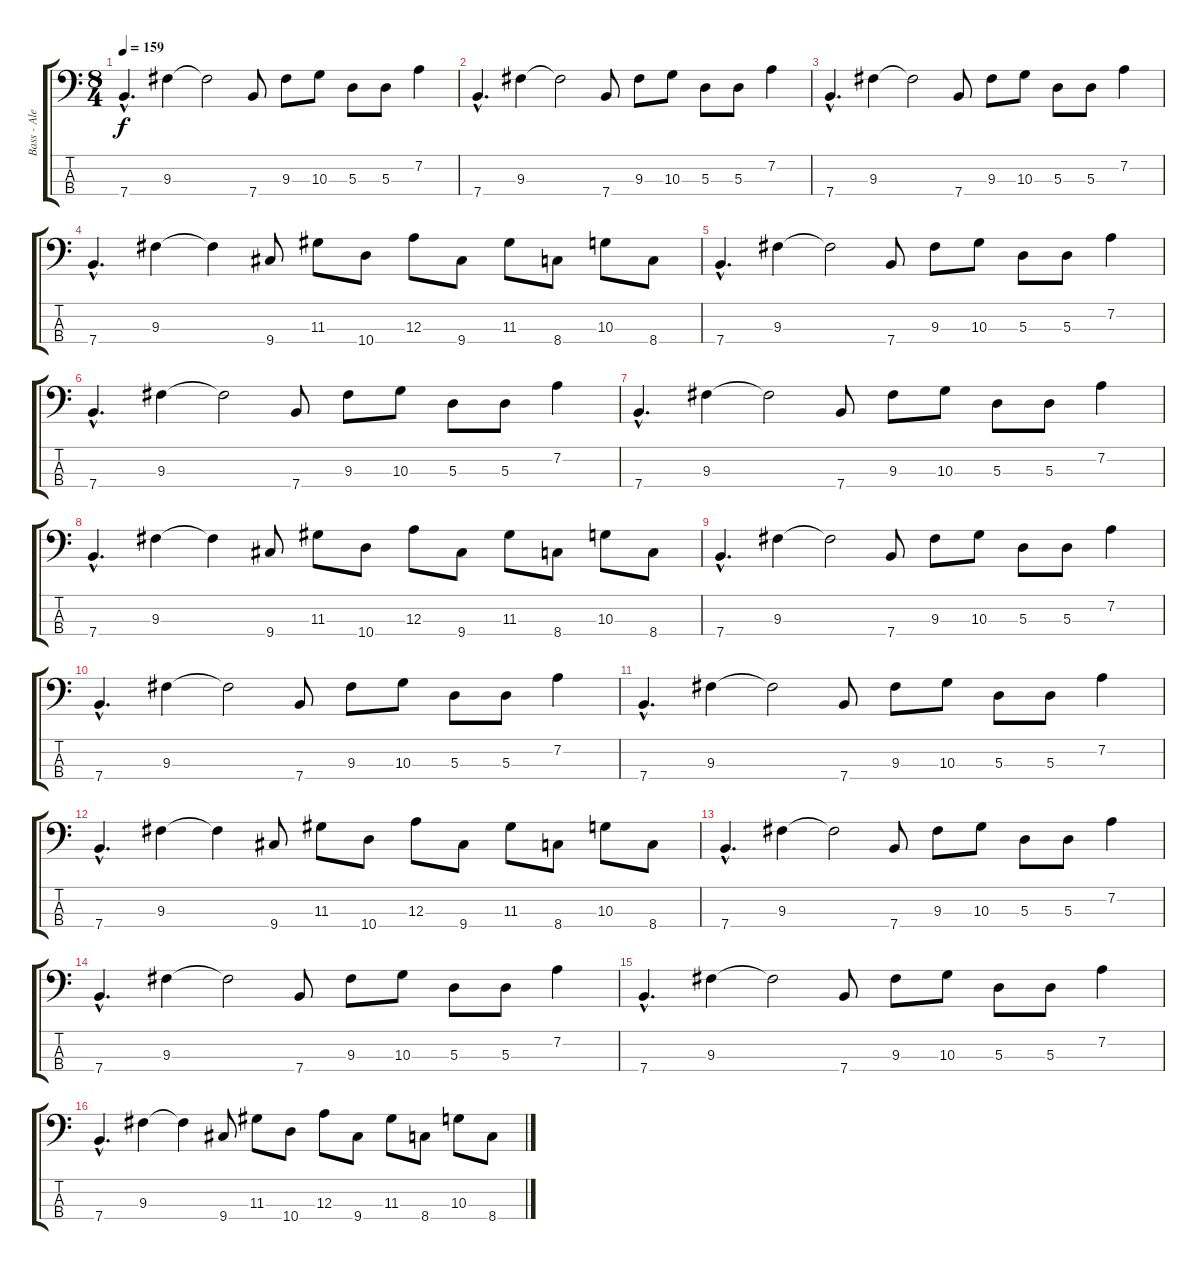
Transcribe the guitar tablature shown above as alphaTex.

\track ("Bass - Alex Katunich" "Bass - Ale") {instrument fretlessbass}
\staff {score tabs}
\tuning (G2 D2 A1 E1) {hide}
\ts (8 4)
\tempo 159
\clef f4
\ks c
7.4{hac}.4{d dy f} 9.3.4 9.3{t}.2 7.4.8 9.3.8 10.3.8 5.3.8 5.3.8 7.2.4 |
7.4{hac}.4{d} 9.3.4 9.3{t}.2 7.4.8 9.3.8 10.3.8 5.3.8 5.3.8 7.2.4 |
7.4{hac}.4{d} 9.3.4 9.3{t}.2 7.4.8 9.3.8 10.3.8 5.3.8 5.3.8 7.2.4 |
7.4{hac}.4{d} 9.3.4 9.3{t}.4 9.4.8 11.3.8 10.4.8 12.3.8 9.4.8 11.3.8 8.4.8 10.3.8 8.4.8 |
7.4{hac}.4{d} 9.3.4 9.3{t}.2 7.4.8 9.3.8 10.3.8 5.3.8 5.3.8 7.2.4 |
7.4{hac}.4{d} 9.3.4 9.3{t}.2 7.4.8 9.3.8 10.3.8 5.3.8 5.3.8 7.2.4 |
7.4{hac}.4{d} 9.3.4 9.3{t}.2 7.4.8 9.3.8 10.3.8 5.3.8 5.3.8 7.2.4 |
7.4{hac}.4{d} 9.3.4 9.3{t}.4 9.4.8 11.3.8 10.4.8 12.3.8 9.4.8 11.3.8 8.4.8 10.3.8 8.4.8 |
7.4{hac}.4{d} 9.3.4 9.3{t}.2 7.4.8 9.3.8 10.3.8 5.3.8 5.3.8 7.2.4 |
7.4{hac}.4{d} 9.3.4 9.3{t}.2 7.4.8 9.3.8 10.3.8 5.3.8 5.3.8 7.2.4 |
7.4{hac}.4{d} 9.3.4 9.3{t}.2 7.4.8 9.3.8 10.3.8 5.3.8 5.3.8 7.2.4 |
7.4{hac}.4{d} 9.3.4 9.3{t}.4 9.4.8 11.3.8 10.4.8 12.3.8 9.4.8 11.3.8 8.4.8 10.3.8 8.4.8 |
7.4{hac}.4{d} 9.3.4 9.3{t}.2 7.4.8 9.3.8 10.3.8 5.3.8 5.3.8 7.2.4 |
7.4{hac}.4{d} 9.3.4 9.3{t}.2 7.4.8 9.3.8 10.3.8 5.3.8 5.3.8 7.2.4 |
7.4{hac}.4{d} 9.3.4 9.3{t}.2 7.4.8 9.3.8 10.3.8 5.3.8 5.3.8 7.2.4 |
7.4{hac}.4{d} 9.3.4 9.3{t}.4 9.4.8 11.3.8 10.4.8 12.3.8 9.4.8 11.3.8 8.4.8 10.3.8 8.4.8
